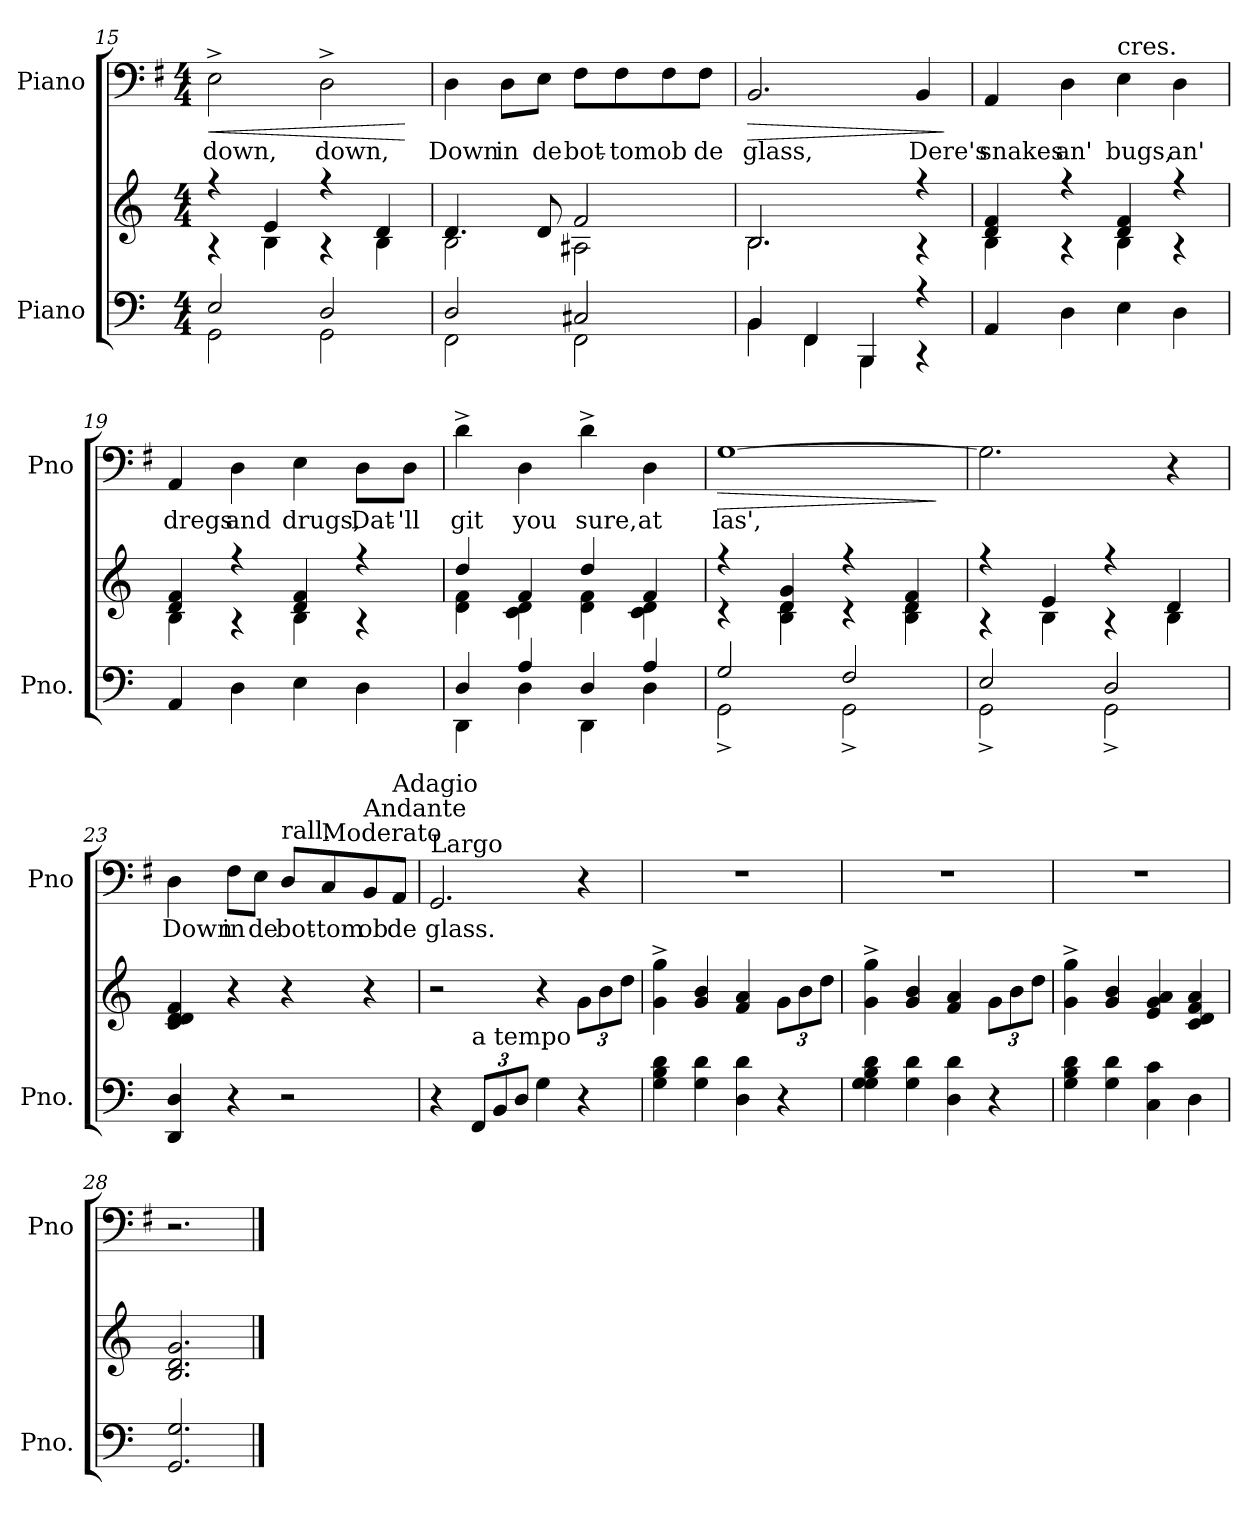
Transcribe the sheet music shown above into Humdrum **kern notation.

**kern	**kern	**kern	**text	**dynam
*part2	*part2	*part1	*part1	*part1
*staff3	*staff2	*staff1	*staff1	*staff1
*I"Piano	*	*I"Piano	*	*
*I'Pno.	*	*I'Pno	*	*
*clefF4	*clefG2	*clefF4	*	*
*k[]	*k[]	*k[f#]	*	*
*C:	*C:	*G:	*	*
*M4/4	*M4/4	*M4/4	*	*
=15	=15	=15	=15	=15
*^	*^	*	*	*
!	!	!	!	!	!	!LO:HP:b
2E/	2GG\	4r	4r	2E^\	down,	<
.	.	4e/	4B\	.	.	.
2D/	2GG\	4r	4r	2D^\	down,	.
.	.	4d/	4B\	.	.	.
*v	*v	*	*	*	*	*
*	*v	*v	*	*	*
.	.	.	.	[
!!LO:PB:g=z
=16	=16	=16	=16	=16
*^	*^	*	*	*
2D/	2FF\	4.d/	2B\	4D\	Down	.
.	.	.	.	8D\L	in	.
.	.	8d/	.	8E\J	de	.
2C#X/	2FF\	2f/	2A#X\	8F#\L	bot-	.
.	.	.	.	8F#\	tom	.
.	.	.	.	8F#\	ob	.
.	.	.	.	8F#\J	de	.
=17	=17	=17	=17	=17	=17	=17
!	!	!	!	!	!	!LO:HP:b
4BB/	4BB\	2.B/	2.B\	2.BB/	glass,	>
4FF/	4FF\	.	.	.	.	.
4BBB/	4BBB\	.	.	.	.	.
4r	4r	4r	4r	4BB/	Dere's	.
*v	*v	*	*	*	*	*
*	*v	*v	*	*	*
.	.	.	.	]
!!LO:LB:g=z
=18	=18	=18	=18	=18
*	*^	*	*	*
4AA/	4d/ 4f/	4B\	4AA/	snakes	.
4D\	4r	4r	4D\	an'	.
!	!	!	!LO:TX:a:t=cres.	!	!
4E\	4d/ 4f/	4B\	4E\	bugs,	.
4D\	4r	4r	4D\	an'	.
=19	=19	=19	=19	=19	=19
4AA/	4d/ 4f/	4B\	4AA/	dregs	.
4D\	4r	4r	4D\	and	.
4E\	4d/ 4f/	4B\	4E\	drugs,	.
4D\	4r	4r	8D\L	Dat-	.
.	.	.	8D\J	'll	.
!!LO:LB:g=z
=20	=20	=20	=20	=20	=20
*^	*	*	*	*	*
4D/	4DD\	4dd/	4d\ 4f\	4d^\	git	.
4A/	4D\	4f/	4c\ 4d\	4D\	you	.
4D/	4DD\	4dd/	4d\ 4f\	4d^\	sure,	.
4A/	4D\	4f/	4c\ 4d\	4D\	at	.
=21	=21	=21	=21	=21	=21	=21
!	!	!	!	!	!	!LO:HP:b
2G/	2GG^\	4r	4r	[1G	las',	>
.	.	4d/ 4g/	4B\ 4d\	.	.	.
2F/	2GG^\	4r	4r	.	.	.
.	.	4d/ 4f/	4B\ 4d\	.	.	.
*v	*v	*	*	*	*	*
*	*v	*v	*	*	*
.	.	.	.	]
=22	=22	=22	=22	=22
*^	*^	*	*	*
2E/	2GG^\	4r	4r	2.G\]	.	.
.	.	4e/	4B\	.	.	.
2D/	2GG^\	4r	4r	.	.	.
.	.	4d/	4B\	4r	.	.
*v	*v	*	*	*	*	*
*	*v	*v	*	*	*
!!LO:PB:g=z
=23	=23	=23	=23	=23
4DD/ 4D/	4c/ 4d/ 4d/ 4f/	4D\	Down	.
4r	4r	8F#\L	in	.
.	.	8E\J	de	.
!	!	!LO:TX:a:t=rall.	!	!
2r	4r	8D/L	bot-	.
!	!	!LO:TX:a:t=Moderato	!	!
.	.	8C/	tom	.
!	!	!LO:TX:a:t=Andante	!	!
.	4r	8BB/	ob	.
!	!	!LO:TX:a:t=Adagio	!	!
.	.	8AA/J	de	.
=24	=24	=24	=24	=24
!	!	!LO:TX:a:t=Largo	!	!
4r	2r	2.GG/	glass.	.
*Xbrackettup	*	*	*	*
!LO:TX:a:t=a tempo	!	!	!	!
12FF/L	.	.	.	.
12BB/	.	.	.	.
12D/J	.	.	.	.
4G\	4r	.	.	.
*	*Xbrackettup	*	*	*
4r	12g\L	4r	.	.
.	12b\	.	.	.
.	12dd\J	.	.	.
!!LO:LB:g=z
=25	=25	=25	=25	=25
4G\ 4B\ 4d\	4g\^ 4gg\^	1r	.	.
4G\ 4d\	4g/ 4b/	.	.	.
4D\ 4d\	4f/ 4a/	.	.	.
4r	12g\L	.	.	.
.	12b\	.	.	.
.	12dd\J	.	.	.
=26	=26	=26	=26	=26
4G\ 4G\ 4B\ 4d\	4g\^ 4gg\^	1r	.	.
4G\ 4d\	4g/ 4b/	.	.	.
4D\ 4d\	4f/ 4a/	.	.	.
4r	12g\L	.	.	.
.	12b\	.	.	.
.	12dd\J	.	.	.
=27	=27	=27	=27	=27
4G\ 4B\ 4d\	4g\^ 4gg\^	1r	.	.
4G\ 4d\	4g/ 4b/	.	.	.
4C\ 4c\	4e/ 4g/ 4a/	.	.	.
4D\	4c/ 4d/ 4f/ 4a/	.	.	.
=28	=28	=28	=28	=28
2.GG/ 2.G/	2.B/ 2.d/ 2.g/	2.r	.	.
==	==	==	==	==
*-	*-	*-	*-	*-
